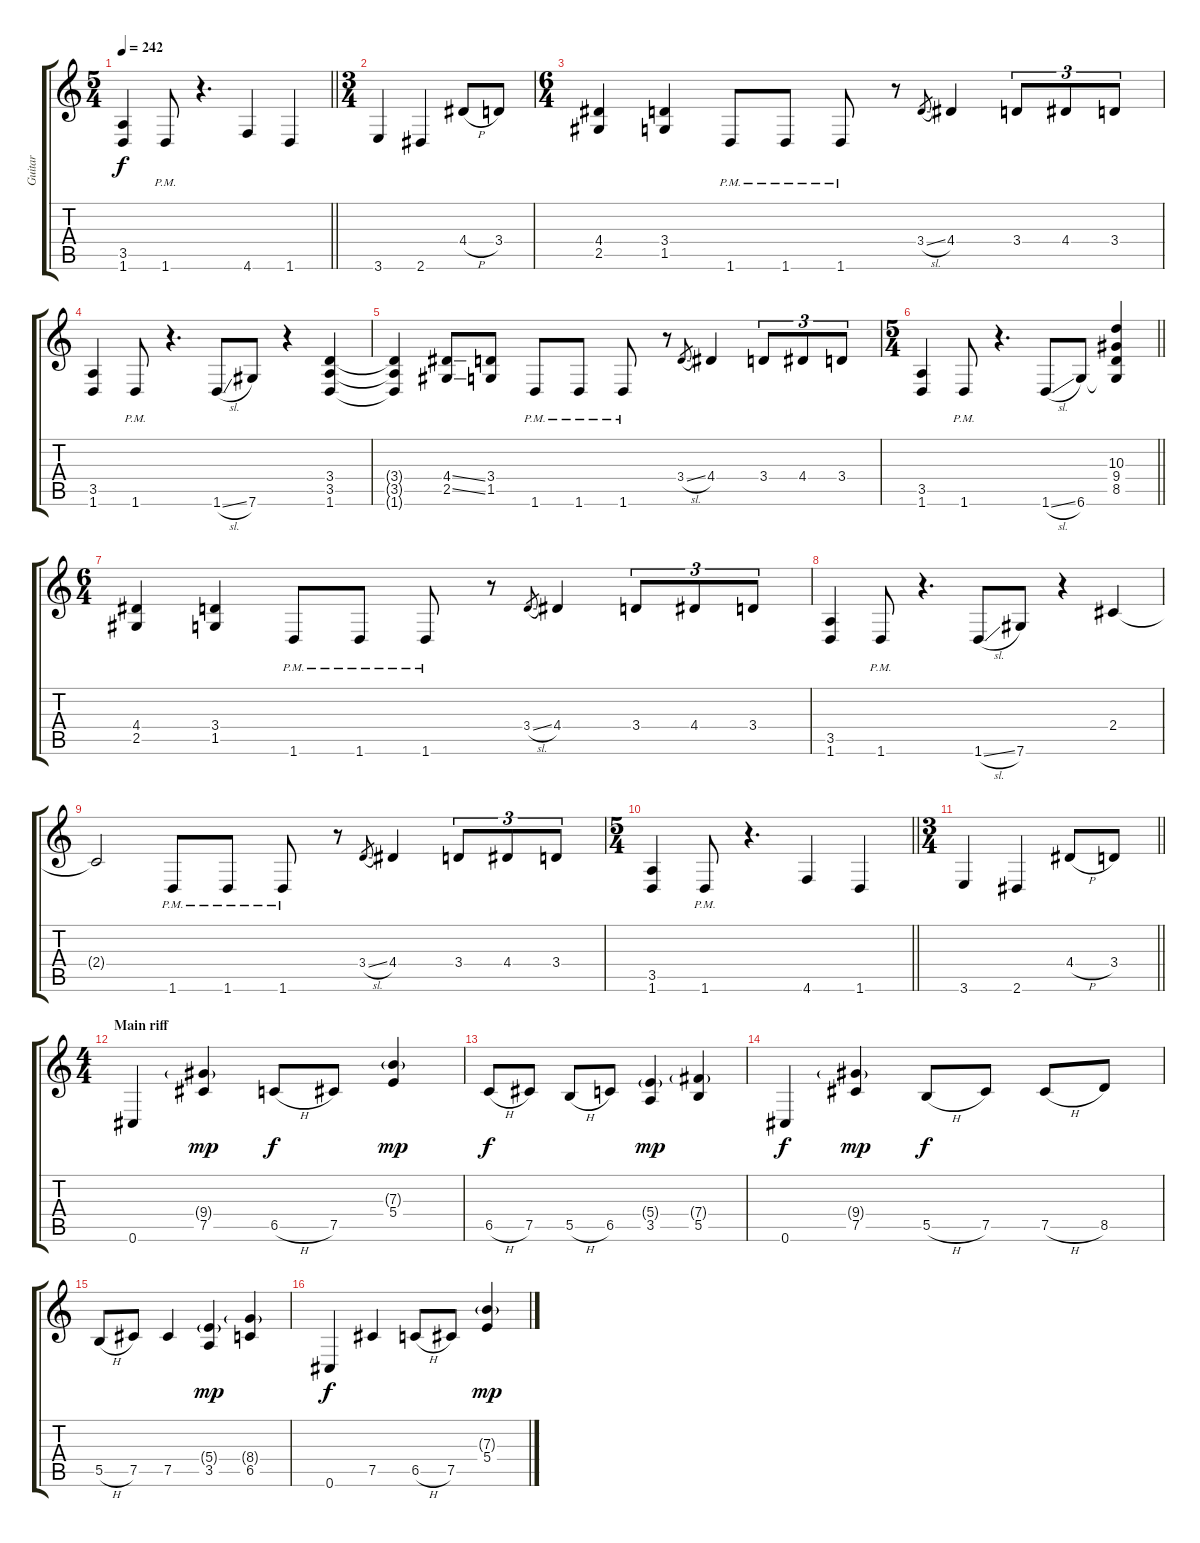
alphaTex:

\track ("Guitar" "Guitar") {instrument distortionguitar}
\staff {score tabs}
\tuning (Db4 Ab3 E3 B2 Gb2 Db2) {hide}
\ts (5 4)
\tempo 242
\clef g2
\barLineRight lightlight
\ks c
(3.5 1.6).4{dy f} 1.6{pm}.8 r.4{d} 4.6.4 1.6.4 |
\ts (3 4)
3.6.4 2.6.4 4.4{h}.8 3.4.8 |
\ts (6 4)
(4.4 2.5).4 (3.4 1.5).4 1.6{pm}.8 1.6{pm}.8 1.6{pm}.8 r.8 3.4{sl}.8{gr} 4.4.4 3.4.8{tu (3 2)} 4.4.8{tu (3 2)} 3.4.8{tu (3 2)} |
(3.5 1.6).4 1.6{pm}.8 r.4{d} 1.6{sl}.8 7.6.8 r.4 (3.4 3.5 1.6).4 |
(3.4{t} 3.5{t} 1.6{t}).4 (4.4{ss} 2.5{ss}).8 (3.4 1.5).8 1.6{pm}.8 1.6{pm}.8 1.6{pm}.8 r.8 3.4{sl}.8{gr} 4.4.4 3.4.8{tu (3 2)} 4.4.8{tu (3 2)} 3.4.8{tu (3 2)} |
\ts (5 4)
\barLineRight lightlight
(3.5 1.6).4 1.6{pm}.8 r.4{d} 1.6{sl}.8 6.6.8 (10.3 9.4 8.5 6.6{t}).4 |
\ts (6 4)
(4.4 2.5).4 (3.4 1.5).4 1.6{pm}.8 1.6{pm}.8 1.6{pm}.8 r.8 3.4{sl}.8{gr} 4.4.4 3.4.8{tu (3 2)} 4.4.8{tu (3 2)} 3.4.8{tu (3 2)} |
(3.5 1.6).4 1.6{pm}.8 r.4{d} 1.6{sl}.8 7.6.8 r.4 2.4.4 |
2.4{t}.2 1.6{pm}.8 1.6{pm}.8 1.6{pm}.8 r.8 3.4{sl}.8{gr} 4.4.4 3.4.8{tu (3 2)} 4.4.8{tu (3 2)} 3.4.8{tu (3 2)} |
\ts (5 4)
\barLineRight lightlight
(3.5 1.6).4 1.6{pm}.8 r.4{d} 4.6.4 1.6.4 |
\ts (3 4)
\barLineRight lightlight
3.6.4 2.6.4 4.4{h}.8 3.4.8 |
\ts (4 4)
\section ("" "Main riff")
0.6.4 (9.4{g} 7.5).4{dy mp} 6.5{h}.8{dy f} 7.5.8 (7.3{g} 5.4).4{dy mp} |
6.5{h}.8{dy f} 7.5.8 5.5{h}.8 6.5.8 (5.4{g} 3.5).4{dy mp} (7.4{g} 5.5).4 |
0.6.4{dy f} (9.4{g} 7.5).4{dy mp} 5.5{h}.8{dy f} 7.5.8 7.5{h}.8 8.5.8 |
5.5{h}.8 7.5.8 7.5.4 (5.4{g} 3.5).4{dy mp} (8.4{g} 6.5).4 |
0.6.4{dy f} 7.5.4 6.5{h}.8 7.5.8 (7.3{g} 5.4).4{dy mp}
